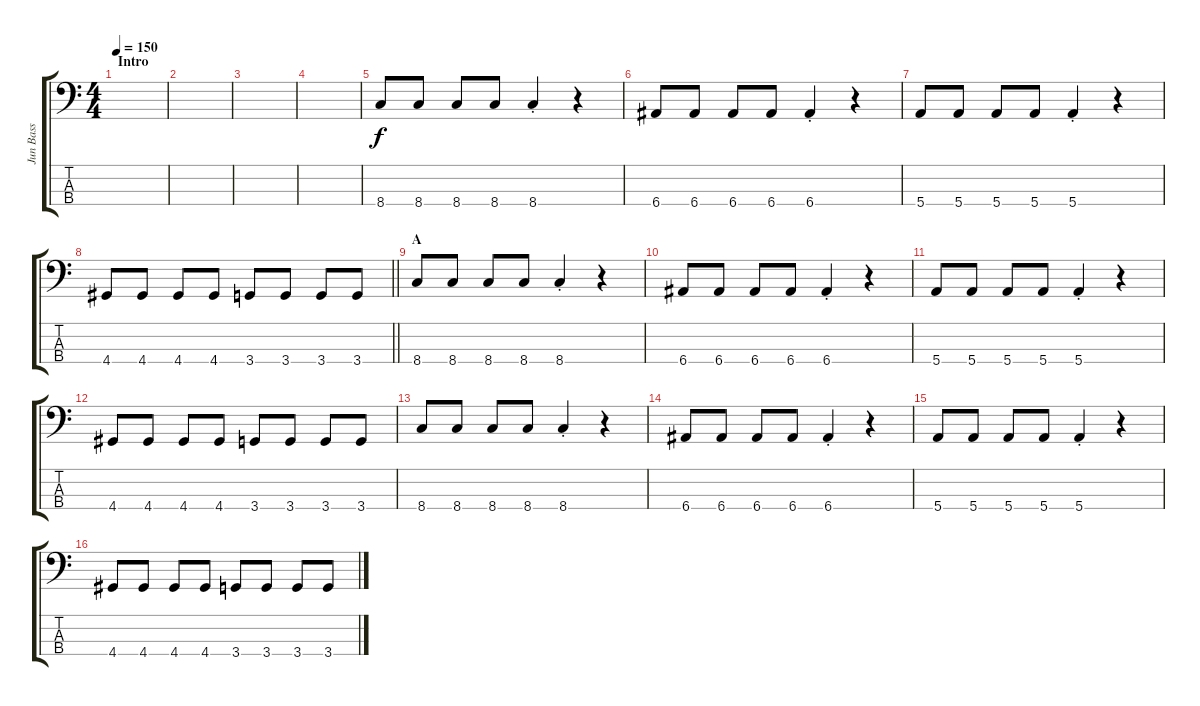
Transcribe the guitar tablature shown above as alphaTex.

\track ("Jun Bass" "Jun Bass") {instrument electricbassfinger}
\staff {score tabs}
\tuning (G2 D2 A1 E1) {hide}
\ts (4 4)
\section ("" "Intro")
\tempo 150
\clef f4
\ks c
|
|
|
|
8.4.8 8.4.8 8.4.8 8.4.8 8.4{st}.4 r.4 |
6.4.8 6.4.8 6.4.8 6.4.8 6.4{st}.4 r.4 |
5.4.8 5.4.8 5.4.8 5.4.8 5.4{st}.4 r.4 |
\barLineRight lightlight
4.4.8 4.4.8 4.4.8 4.4.8 3.4.8 3.4.8 3.4.8 3.4.8 |
\section ("" "A")
8.4.8 8.4.8 8.4.8 8.4.8 8.4{st}.4 r.4 |
6.4.8 6.4.8 6.4.8 6.4.8 6.4{st}.4 r.4 |
5.4.8 5.4.8 5.4.8 5.4.8 5.4{st}.4 r.4 |
4.4.8 4.4.8 4.4.8 4.4.8 3.4.8 3.4.8 3.4.8 3.4.8 |
8.4.8 8.4.8 8.4.8 8.4.8 8.4{st}.4 r.4 |
6.4.8 6.4.8 6.4.8 6.4.8 6.4{st}.4 r.4 |
5.4.8 5.4.8 5.4.8 5.4.8 5.4{st}.4 r.4 |
4.4.8 4.4.8 4.4.8 4.4.8 3.4.8 3.4.8 3.4.8 3.4.8
